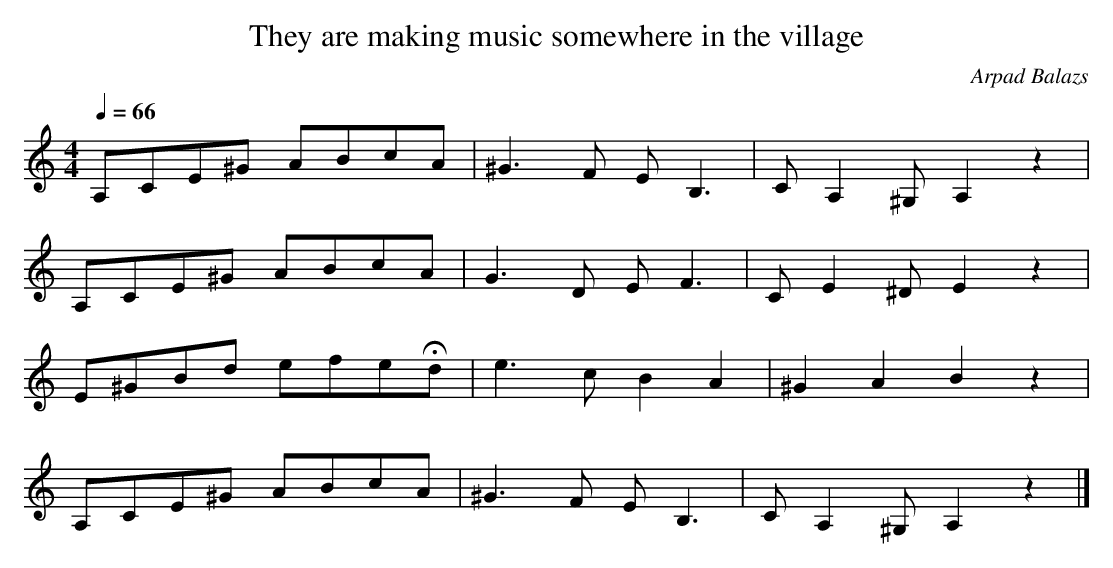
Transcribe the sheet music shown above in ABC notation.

X:1
T:They are making music somewhere in the village
C:Arpad Balazs
M:4/4
L:1/8
Q:1/4=66
K:AMin
A,CE^G ABcA |^G3F EB,3| CA,2^G, A,2 z2 |
A,CE^G ABcA | G3D EF3 | CE2 ^D  E2  z2 |
E^GBd  efeHd| e3c B2A2|^G2A2    B2  z2 |
A,CE^G ABcA |^G3F EB,3| CA,2^G, A,2 z2|]

Here is an example of varying the tonal centre within a single tune using
the pitch set of the hijaz scale.  It begins in hijaz (with tonal centre D)
but the "bridge" passage shifts the centre to G, modulating into nihavent.
The tune is usually thought of as Ashkenazi Jewish, but I've seen it claimed
for North Ossetia.
